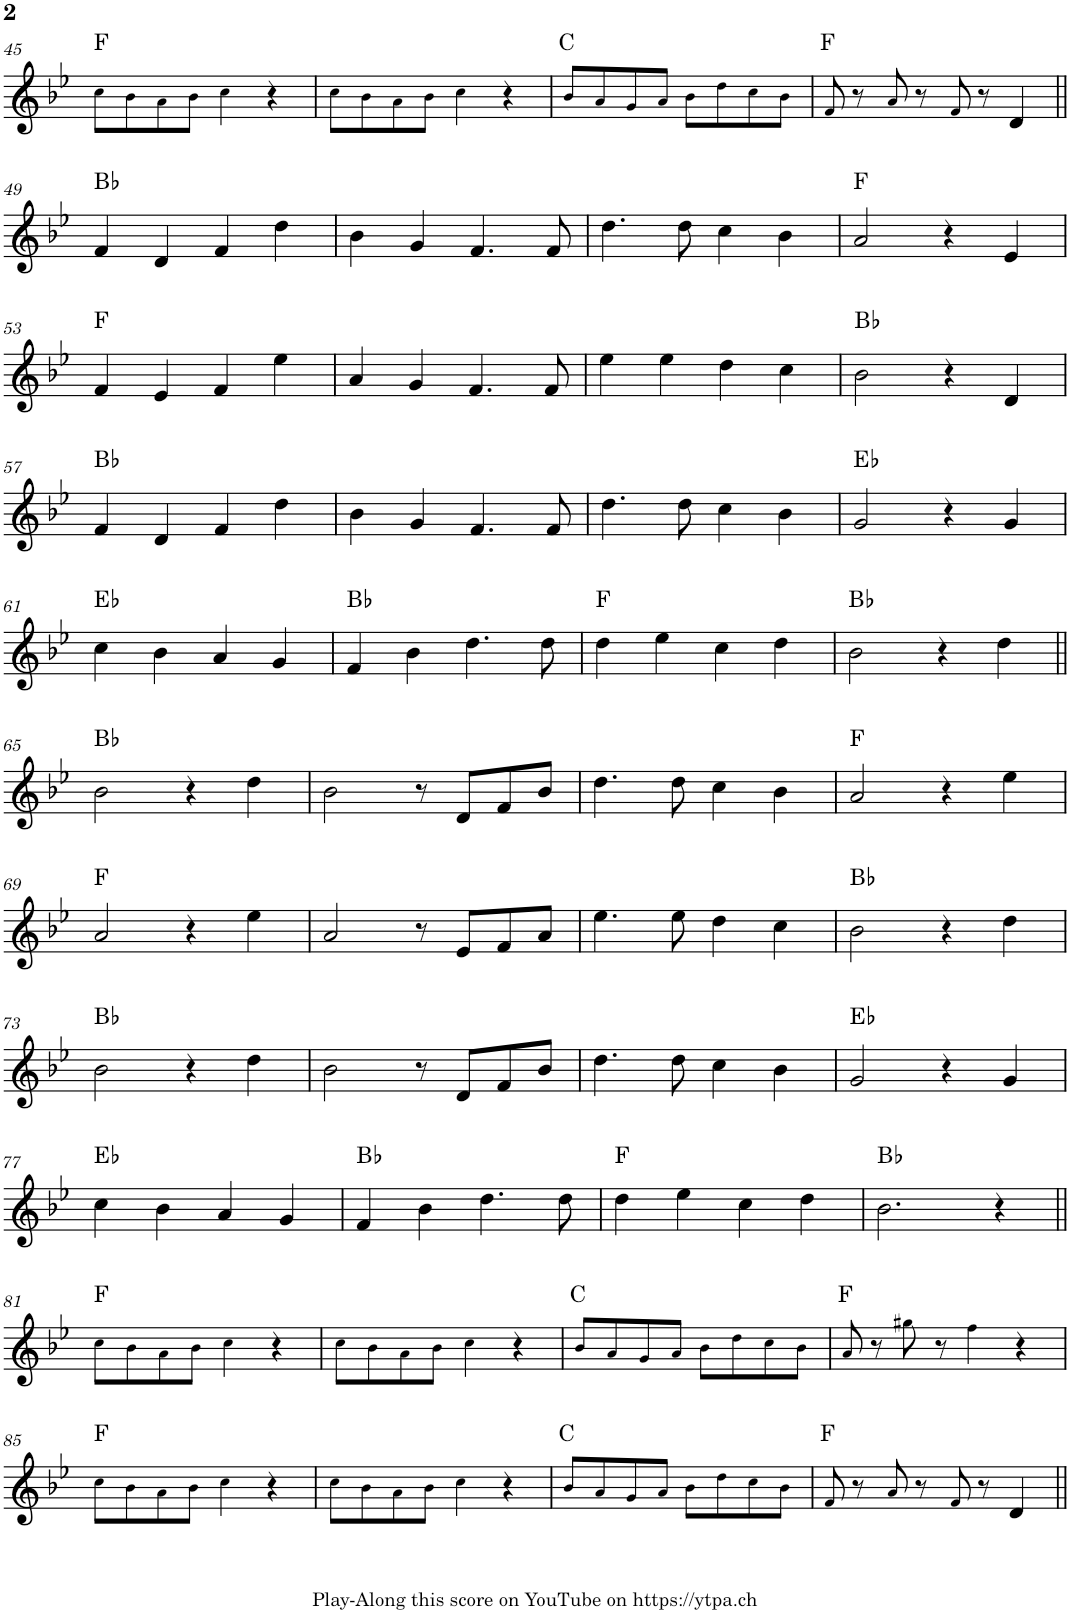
**kern	**harte
*part1	*part1
*staff1	*
*I"Piano	*
*I'Pno.	*
!!LO:PB:g=z
*clefG2	*
*k[b-e-]	*
*M4/4	*
=45	=45
8cc!\L	F:maj
8b-!\	.
8a!\	.
8b-!\J	.
4cc!\	.
4r	.
=46	=46
8cc!\L	.
8b-!\	.
8a!\	.
8b-!\J	.
4cc!\	.
4r	.
=47	=47
8b-!/L	C:maj
8a!/	.
8g!/	.
8a!/J	.
8b-!\L	.
8dd!\	.
8cc!\	.
8b-!\J	.
=48	=48
8f!/	F:maj
8r	.
8a!/	.
8r	.
8f!/	.
8r	.
4d/	.
!!LO:LB:g=z
=49||	=49||
4f/	Bb:maj
4d/	.
4f/	.
4dd\	.
=50	=50
4b-\	.
4g/	.
4.f/	.
8f/	.
=51	=51
4.dd\	.
8dd\	.
4cc\	.
4b-\	.
=52	=52
2a/	F:maj
4r	.
4e-/	.
!!LO:LB:g=z
=53	=53
4f/	F:maj
4e-/	.
4f/	.
4ee-\	.
=54	=54
4a/	.
4g/	.
4.f/	.
8f/	.
=55	=55
4ee-\	.
4ee-\	.
4dd\	.
4cc\	.
=56	=56
2b-\	Bb:maj
4r	.
4d/	.
!!LO:LB:g=z
=57	=57
4f/	Bb:maj
4d/	.
4f/	.
4dd\	.
=58	=58
4b-\	.
4g/	.
4.f/	.
8f/	.
=59	=59
4.dd\	.
8dd\	.
4cc\	.
4b-\	.
=60	=60
2g/	Eb:maj
4r	.
4g/	.
!!LO:LB:g=z
=61	=61
4cc\	Eb:maj
4b-\	.
4a/	.
4g/	.
=62	=62
4f/	Bb:maj
4b-\	.
4.dd\	.
8dd\	.
=63	=63
4dd\	F:maj
4ee-\	.
4cc\	.
4dd\	.
=64	=64
2b-\	Bb:maj
4r	.
4dd\	.
!!LO:LB:g=z
=65||	=65||
2b-\	Bb:maj
4r	.
4dd\	.
=66	=66
2b-\	.
8r	.
8d/L	.
8f/	.
8b-/J	.
=67	=67
4.dd\	.
8dd\	.
4cc\	.
4b-\	.
=68	=68
2a/	F:maj
4r	.
4ee-\	.
!!LO:LB:g=z
=69	=69
2a/	F:maj
4r	.
4ee-\	.
=70	=70
2a/	.
8r	.
8e-/L	.
8f/	.
8a/J	.
=71	=71
4.ee-\	.
8ee-\	.
4dd\	.
4cc\	.
=72	=72
2b-\	Bb:maj
4r	.
4dd\	.
!!LO:LB:g=z
=73	=73
2b-\	Bb:maj
4r	.
4dd\	.
=74	=74
2b-\	.
8r	.
8d/L	.
8f/	.
8b-/J	.
=75	=75
4.dd\	.
8dd\	.
4cc\	.
4b-\	.
=76	=76
2g/	Eb:maj
4r	.
4g/	.
!!LO:LB:g=z
=77	=77
4cc\	Eb:maj
4b-\	.
4a/	.
4g/	.
=78	=78
4f/	Bb:maj
4b-\	.
4.dd\	.
8dd\	.
=79	=79
4dd\	F:maj
4ee-\	.
4cc\	.
4dd\	.
=80	=80
2.b-\	Bb:maj
4r	.
!!LO:LB:g=z
=81||	=81||
8cc!\L	F:maj
8b-!\	.
8a!\	.
8b-!\J	.
4cc!\	.
4r	.
=82	=82
8cc!\L	.
8b-!\	.
8a!\	.
8b-!\J	.
4cc!\	.
4r	.
=83	=83
8b-!/L	C:maj
8a!/	.
8g!/	.
8a!/J	.
8b-!\L	.
8dd!\	.
8cc!\	.
8b-!\J	.
=84	=84
8a!/	F:maj
8r	.
8gg#X!\	.
8r	.
4ff!\	.
4r	.
!!LO:LB:g=z
=85	=85
8cc!\L	F:maj
8b-!\	.
8a!\	.
8b-!\J	.
4cc!\	.
4r	.
=86	=86
8cc!\L	.
8b-!\	.
8a!\	.
8b-!\J	.
4cc!\	.
4r	.
=87	=87
8b-!/L	C:maj
8a!/	.
8g!/	.
8a!/J	.
8b-!\L	.
8dd!\	.
8cc!\	.
8b-!\J	.
=88	=88
8f!/	F:maj
8r	.
8a!/	.
8r	.
8f!/	.
8r	.
4d/	.
=||	=||
*-	*-
